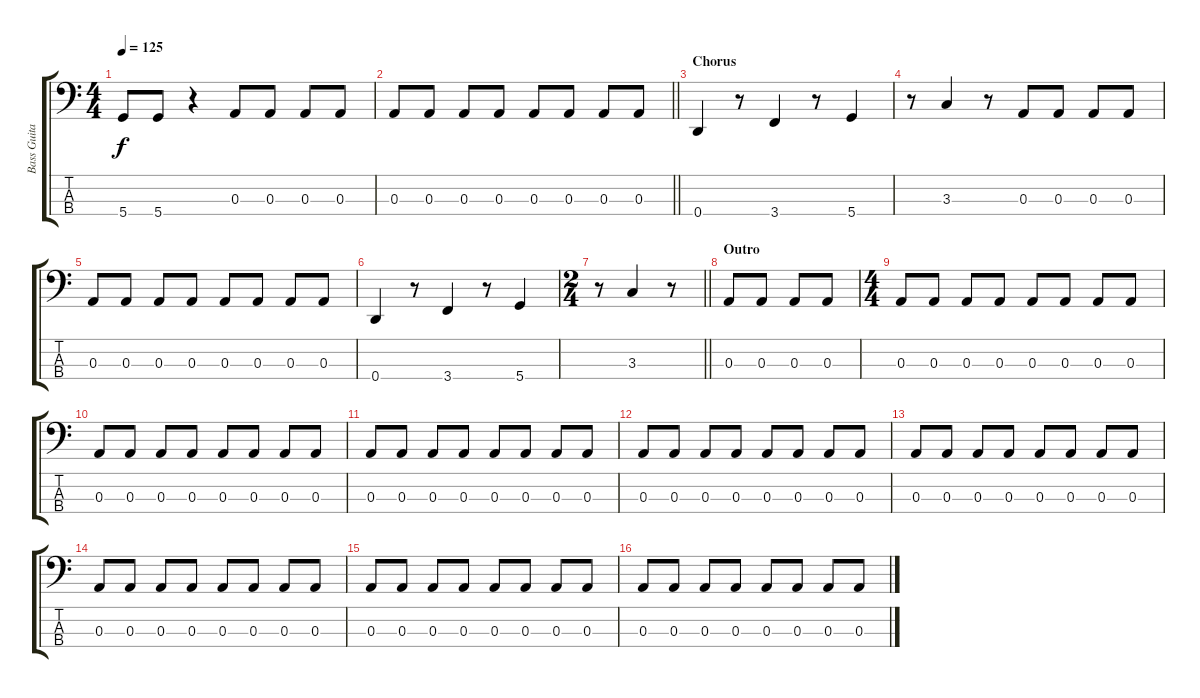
\track ("Bass Guitar" "Bass Guita") {instrument electricbassfinger}
\staff {score tabs}
\tuning (G2 D2 A1 D1) {hide}
\ts (4 4)
\tempo 125
\clef f4
\ks c
5.4.8{dy f} 5.4.8 r.4 0.3.8 0.3.8 0.3.8 0.3.8 |
\barLineRight lightlight
0.3.8 0.3.8 0.3.8 0.3.8 0.3.8 0.3.8 0.3.8 0.3.8 |
\section ("" "Chorus")
0.4.4 r.8 3.4.4 r.8 5.4.4 |
r.8 3.3.4 r.8 0.3.8 0.3.8 0.3.8 0.3.8 |
0.3.8 0.3.8 0.3.8 0.3.8 0.3.8 0.3.8 0.3.8 0.3.8 |
0.4.4 r.8 3.4.4 r.8 5.4.4 |
\ts (2 4)
\barLineRight lightlight
r.8 3.3.4 r.8 |
\section ("" "Outro")
0.3.8 0.3.8 0.3.8 0.3.8 |
\ts (4 4)
0.3.8 0.3.8 0.3.8 0.3.8 0.3.8 0.3.8 0.3.8 0.3.8 |
0.3.8 0.3.8 0.3.8 0.3.8 0.3.8 0.3.8 0.3.8 0.3.8 |
0.3.8 0.3.8 0.3.8 0.3.8 0.3.8 0.3.8 0.3.8 0.3.8 |
0.3.8 0.3.8 0.3.8 0.3.8 0.3.8 0.3.8 0.3.8 0.3.8 |
0.3.8 0.3.8 0.3.8 0.3.8 0.3.8 0.3.8 0.3.8 0.3.8 |
0.3.8 0.3.8 0.3.8 0.3.8 0.3.8 0.3.8 0.3.8 0.3.8 |
0.3.8 0.3.8 0.3.8 0.3.8 0.3.8 0.3.8 0.3.8 0.3.8 |
0.3.8 0.3.8 0.3.8 0.3.8 0.3.8 0.3.8 0.3.8 0.3.8
